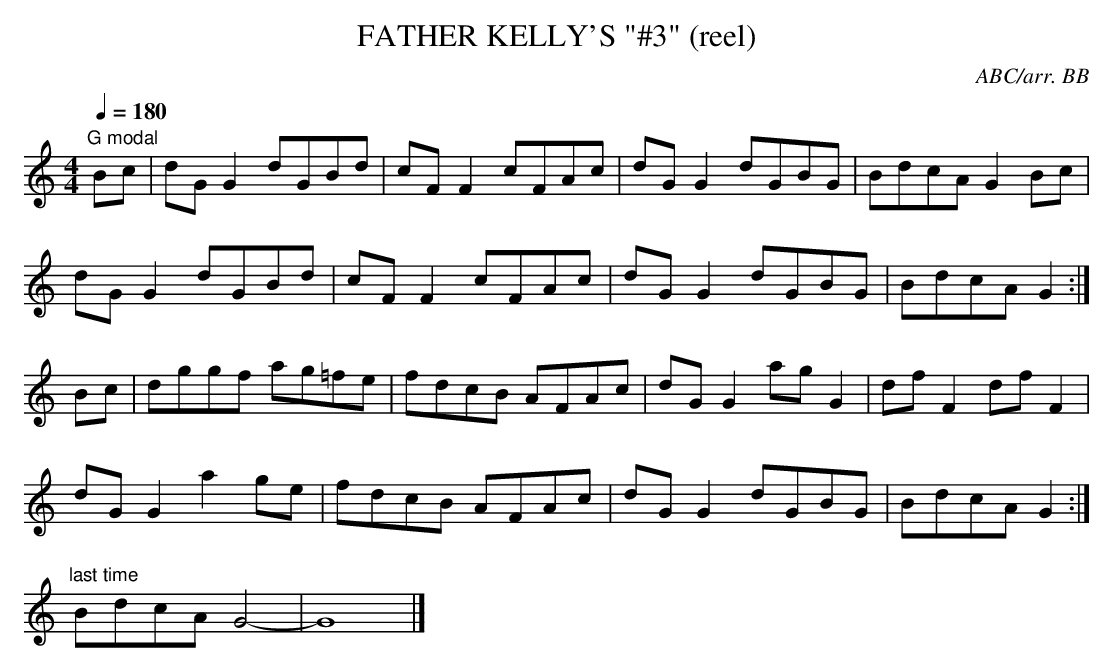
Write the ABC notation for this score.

X:1
T:FATHER KELLY'S "#3" (reel)
C:ABC/arr. BB
but I have no idea what the actual title for this one is.
Q:1/4=180
L:1/8
M:4/4
K:C
"G modal"
Bc|dGG2  dGBd|cFF2 cFAc|dGG2 dGBG|BdcA G2 Bc|
dGG2 dGBd|cFF2 cFAc|dGG2 dGBG|BdcA G2 :|
Bc|dggf ag=fe|fdcB AFAc|dGG2 agG2|dfF2 dfF2|
dGG2 a2 ge|fdcB AFAc|dGG2 dGBG|BdcA G2 :|
"last time"BdcA G4-|G8|]
